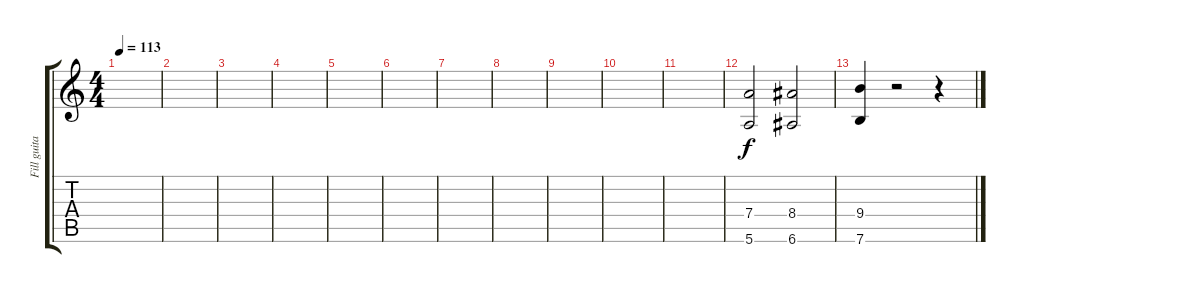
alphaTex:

\track ("Fill guitar" "Fill guita") {instrument distortionguitar}
\staff {score tabs}
\tuning (E4 B3 G3 D3 A2 E2) {hide}
\ts (4 4)
\tempo 113
\clef g2
\ks c
|
|
|
|
|
|
|
|
|
|
|
(7.4 5.6).2 (8.4 6.6).2 |
(9.4 7.6).4 r.2 r.4
